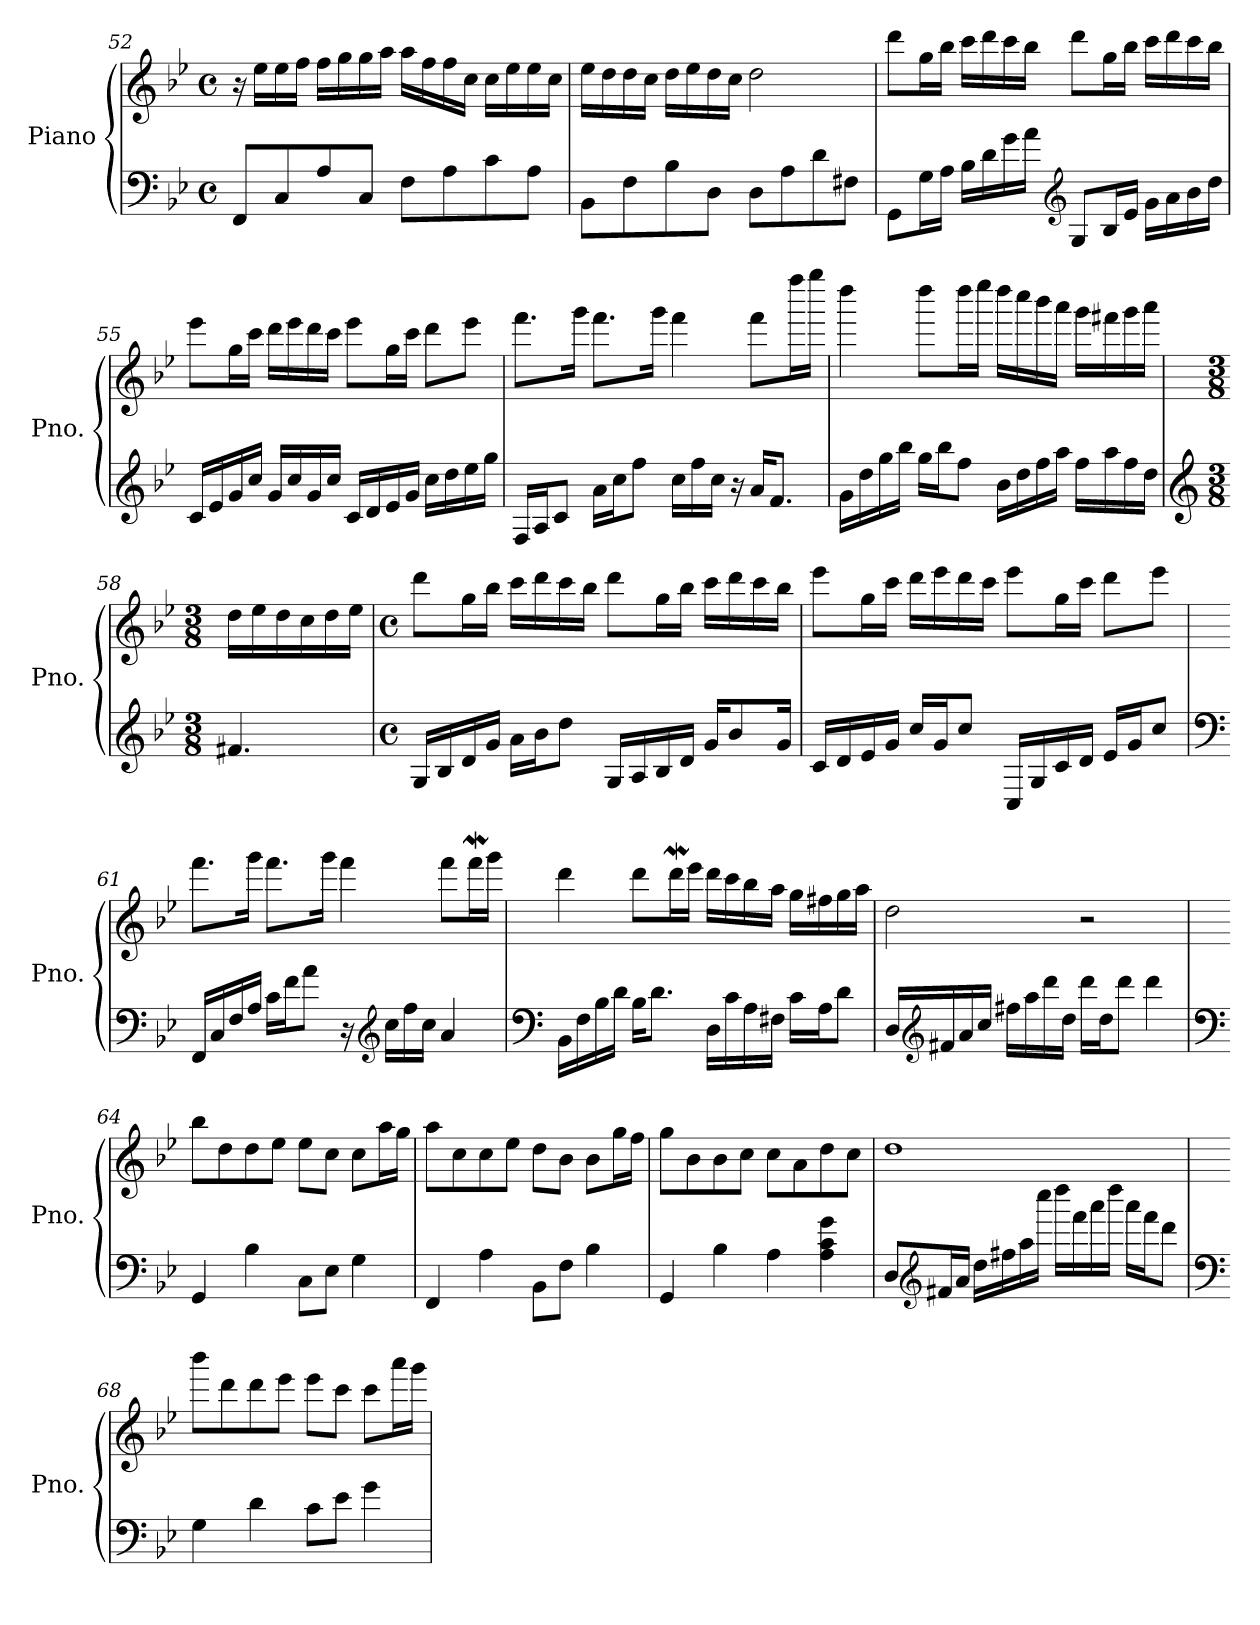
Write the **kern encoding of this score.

**kern	**kern
*part1	*part1
*staff2	*staff1
*I"Piano	*
*I'Pno.	*
!!LO:LB:g=z
*clefF4	*clefG2
*k[b-e-]	*k[b-e-]
*M4/4	*M4/4
*met(c)	*met(c)
=52	=52
8FF/L	16r
.	16ee-\LL
8C/	16ee-\
.	16ff\JJ
8A/	16ff\LL
.	16gg\
8C/J	16gg\
.	16aa\JJ
8F\L	16aa\LL
.	16ff\
8A\	16ff\
.	16cc\JJ
8c\	16cc\LL
.	16ee-\
8A\J	16ee-\
.	16cc\JJ
=53	=53
8BB-\L	16ee-\LL
.	16dd\
8F\	16dd\
.	16cc\JJ
8B-\	16dd\LL
.	16ee-\
8D\J	16dd\
.	16cc\JJ
8D\L	2dd\
8A\	.
8d\	.
8F#X\J	.
!!LO:PB:g=z
=54	=54
8GG\L	8ddd\L
16G\L	16gg\L
16A\JJ	16bb-\JJ
16B-\LL	16ccc\LL
16d\	16ddd\
16g\	16ccc\
16a\JJ	16bb-\JJ
*clefG2	*
8G/L	8ddd\L
16B-/L	16gg\L
16e-/JJ	16bb-\JJ
16g\LL	16ccc\LL
16a\	16ddd\
16b-\	16ccc\
16dd\JJ	16bb-\JJ
=55	=55
16c/LL	8eee-\L
16e-/	.
16g/	16gg\L
16cc/JJ	16ccc\JJ
16g/LL	16ddd\LL
16cc/	16eee-\
16g/	16ddd\
16cc/JJ	16ccc\JJ
16c/LL	8eee-\L
16d/	.
16e-/	16gg\L
16g/JJ	16ccc\JJ
16cc\LL	8ddd\L
16dd\	.
16ee-\	8eee-\J
16gg\JJ	.
!!LO:LB:g=z
=56	=56
16F/LL	8.fff\L
16A/J	.
8c/J	.
.	16ggg\Jk
16a\LL	8.fff\L
16cc\J	.
8ff\J	.
.	16ggg\Jk
16cc\LL	4fff\
16ff\	.
16cc\JJ	.
16r	.
16a/KL	8fff\L
8.f/J	.
.	16ffff\L
.	16gggg\JJ
=57	=57
16g\LL	4dddd\
16dd\	.
16gg\	.
16bb-\JJ	.
16gg\LL	8dddd\L
16bb-\J	.
8ff\J	16dddd\L
.	16eeee-\JJ
16b-\LL	16dddd\LL
16dd\	16cccc\
16ff\	16bbb-\
16aa\JJ	16aaa\JJ
16ff\LL	16ggg\LL
16aa\	16fff#X\
16ff\	16ggg\
16dd\JJ	16aaa\JJ
!!LO:LB:g=z
=58	=58
*clefG2	*
*M3/8	*M3/8
4.f#X/	16dd\LL
.	16ee-\
.	16dd\
.	16cc\
.	16dd\
.	16ee-\JJ
=59	=59
*M4/4	*M4/4
*met(c)	*met(c)
16G/LL	8ddd\L
16B-/	.
16d/	16gg\L
16g/JJ	16bb-\JJ
16a\LL	16ccc\LL
16b-\J	16ddd\
8dd\J	16ccc\
.	16bb-\JJ
16G/LL	8ddd\L
16A/	.
16B-/	16gg\L
16d/JJ	16bb-\JJ
16g/KL	16ccc\LL
8b-/	16ddd\
.	16ccc\
16g/Jk	16bb-\JJ
!!LO:LB:g=z
=60	=60
16c/LL	8eee-\L
16d/	.
16e-/	16gg\L
16g/JJ	16ccc\JJ
16cc/LL	16ddd\LL
16g/J	16eee-\
8cc/J	16ddd\
.	16ccc\JJ
16C/LL	8eee-\L
16G/	.
16c/	16gg\L
16d/JJ	16ccc\JJ
16e-/LL	8ddd\L
16g/J	.
8cc/J	8eee-\J
=61	=61
*clefF4	*
16FF/LL	8.fff\L
16C/	.
16F/	.
16A/JJ	16ggg\Jk
16c\LL	8.fff\L
16f\J	.
8a\J	.
.	16ggg\Jk
16r	4fff\
*clefG2	*
16cc\LL	.
16ff\	.
16cc\JJ	.
4a/	8fff\L
.	16fffW\L
.	16ggg\JJ
!!LO:LB:g=z
=62	=62
*clefF4	*
16BB-\LL	4ddd\
16F\	.
16B-\	.
16d\JJ	.
16B-\KL	8ddd\L
8.d\J	.
.	16dddW\L
.	16eee-\JJ
16D\LL	16ddd\LL
16c\	16ccc\
16A\	16bb-\
16F#X\JJ	16aa\JJ
16c\LL	16gg\LL
16A\J	16ff#X\
8d\J	16gg\
.	16aa\JJ
=63	=63
16D/LL	2dd\
*clefG2	*
16f#X/	.
16a/	.
16cc/JJ	.
16ff#X\LL	.
16aa\	.
16ddd\	.
16dd\JJ	.
16ddd\LL	2r
16dd\J	.
8ddd\J	.
4ddd\	.
=64	=64
*clefF4	*
4GG/	8bb-\L
.	8dd\
4B-\	8dd\
.	8ee-\J
8C\L	8ee-\L
8E-\J	8cc\J
4G\	8cc\L
.	16aa\L
.	16gg\JJ
!!LO:LB:g=z
=65	=65
4FF/	8aa\L
.	8cc\
4A\	8cc\
.	8ee-\J
8BB-\L	8dd\L
8F\J	8b-\J
4B-\	8b-\L
.	16gg\L
.	16ff\JJ
=66	=66
4GG/	8gg\L
.	8b-\
4B-\	8b-\
.	8cc\J
4A\	8cc\L
.	8a\
4A\ 4c\ 4g\	8dd\
.	8cc\J
=67	=67
8D/L	1dd
*clefG2	*
16f#X/L	.
16a/JJ	.
16dd\LL	.
16ff#X\	.
16aa\	.
16cccc\JJ	.
16dddd\LL	.
16fff\	.
16aaa\	.
16dddd\JJ	.
16aaa\LL	.
16fff\J	.
8ddd\J	.
!!LO:PB:g=z
=68	=68
*clefF4	*
4G\	8bbb-\L
.	8ddd\
4d\	8ddd\
.	8eee-\J
8c\L	8eee-\L
8e-\J	8ccc\J
4g\	8ccc\L
.	16aaa\L
.	16ggg\JJ
=	=
*-	*-
